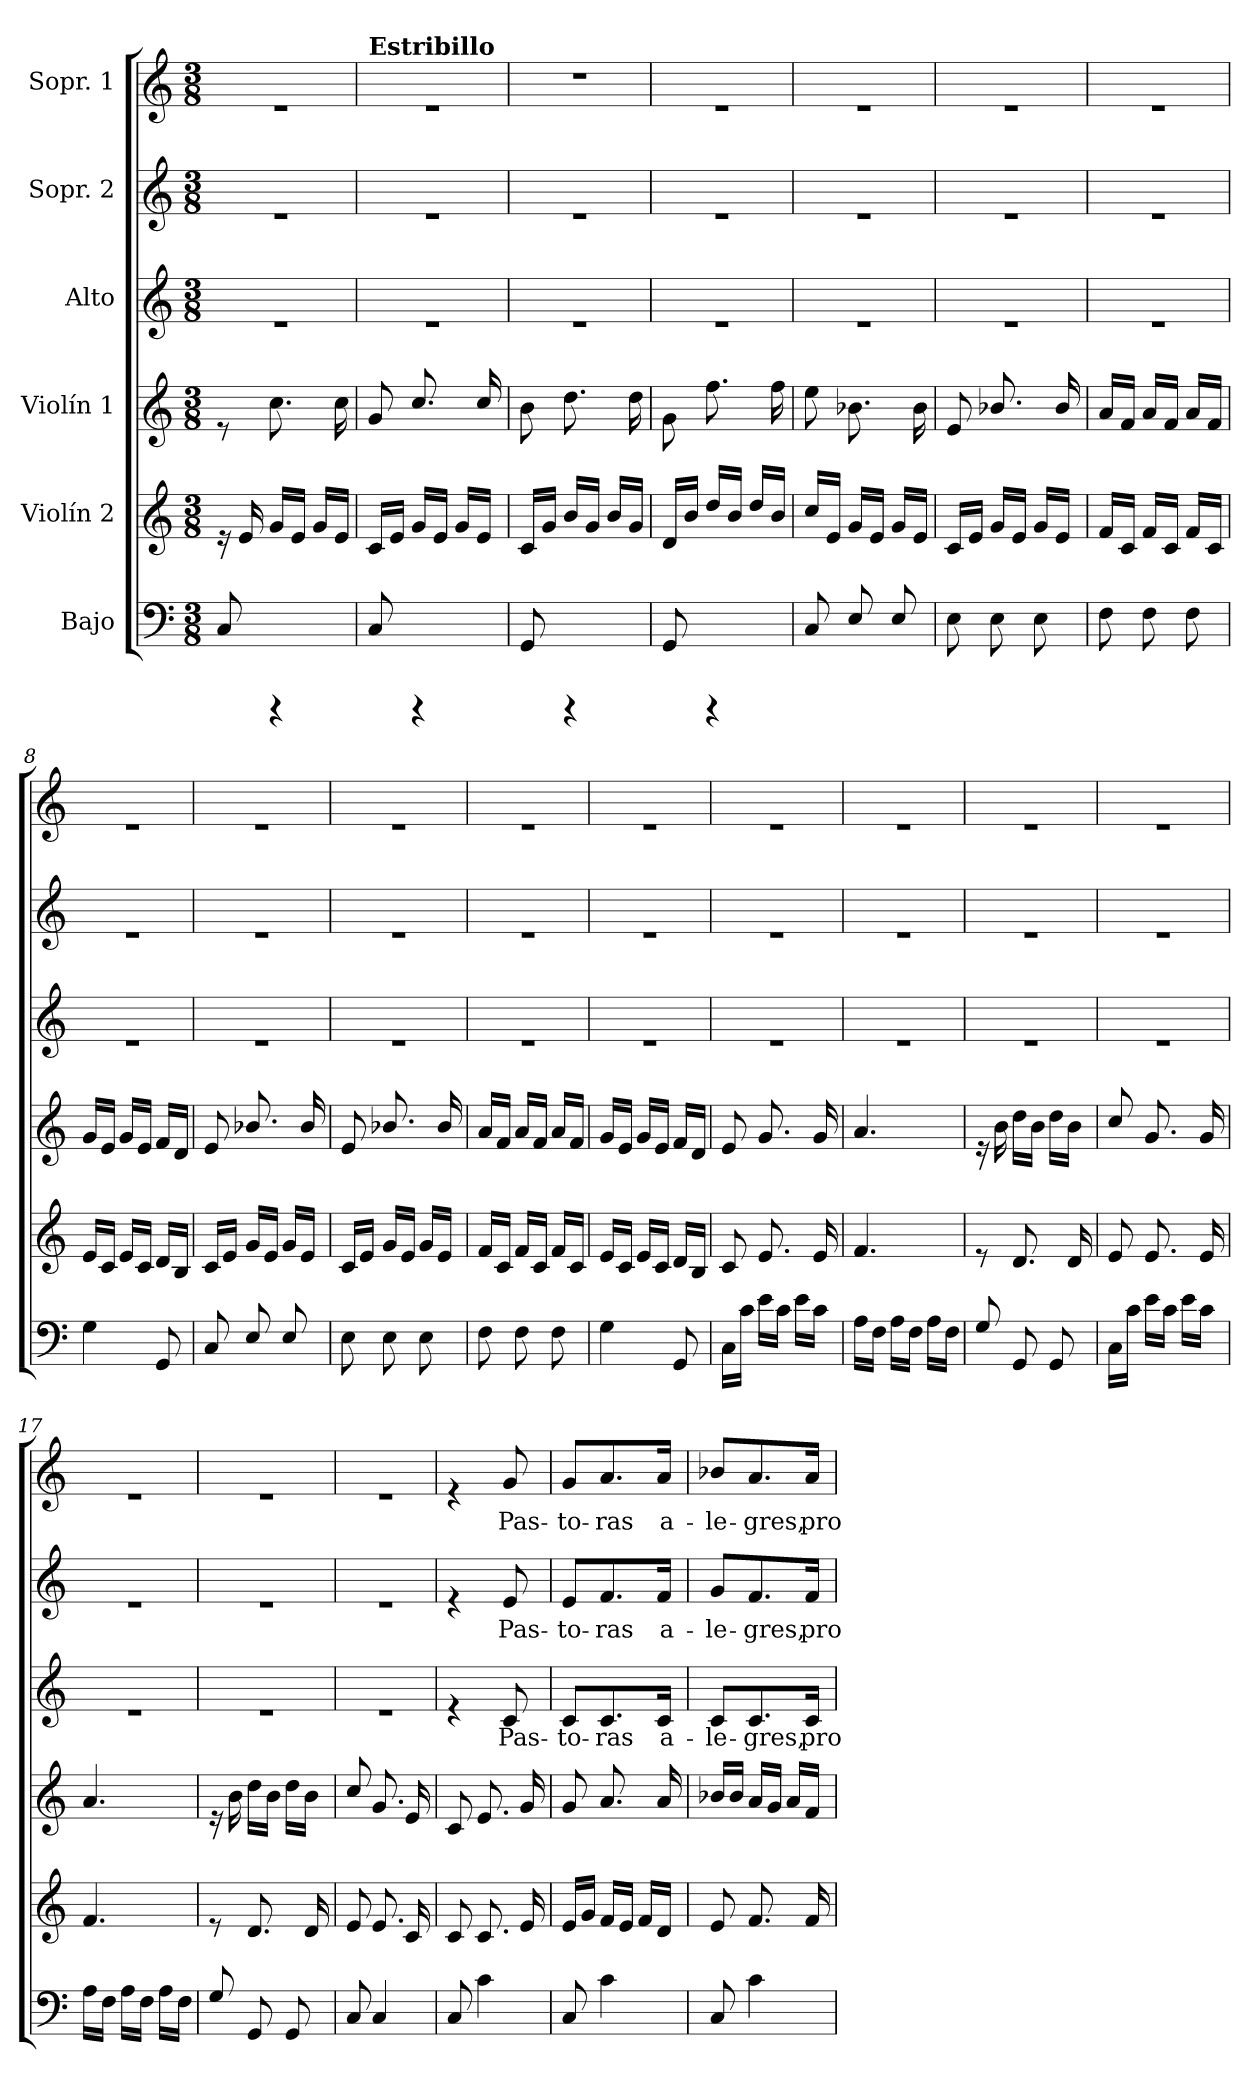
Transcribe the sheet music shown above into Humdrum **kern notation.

**kern	**kern	**kern	**kern	**text	**kern	**text	**kern	**text
*part6	*part5	*part4	*part3	*part3	*part2	*part2	*part1	*part1
*staff6	*staff5	*staff4	*staff3	*staff3	*staff2	*staff2	*staff1	*staff1
*I"Bajo	*I"Violín 2	*I"Violín 1	*I"Alto	*	*I"Sopr. 2	*	*I"Sopr. 1	*
!!LO:PB:g=z
*stria5	*stria5	*stria5	*stria5	*	*stria5	*	*stria5	*
*clefF4	*clefG2	*clefG2	*clefG2	*	*clefG2	*	*clefG2	*
*k[]	*	*	*	*	*	*	*	*
*C:	*	*	*	*	*	*	*	*
*M3/8	*M3/8	*M3/8	*M3/8	*	*M3/8	*	*M3/8	*
=1	=1	=1	=1	=1	=1	=1	=1	=1
8C/	16rd	8re	4.re	.	4.re	.	4.re	.
.	16e/	.	.	.	.	.	.	.
4rBBBB	16g/L	8.cc\	.	.	.	.	.	.
.	16e/J	.	.	.	.	.	.	.
.	16g/L	.	.	.	.	.	.	.
.	16e/J	16cc\	.	.	.	.	.	.
=2	=2	=2	=2	=2	=2	=2	=2	=2
!	!	!	!	!	!	!	!LO:TX:a:B:t=Estribillo	!
8C/	16c/L	8g/	4.re	.	4.re	.	4.re	.
.	16e/J	.	.	.	.	.	.	.
4rBBBB	16g/L	8.cc/	.	.	.	.	.	.
.	16e/J	.	.	.	.	.	.	.
.	16g/L	.	.	.	.	.	.	.
.	16e/J	16cc/	.	.	.	.	.	.
=3	=3	=3	=3	=3	=3	=3	=3	=3
8GG/	16c/L	8b\	4.re	.	4.re	.	4.r	.
.	16g/J	.	.	.	.	.	.	.
4rBBBB	16b/L	8.dd\	.	.	.	.	.	.
.	16g/J	.	.	.	.	.	.	.
.	16b/L	.	.	.	.	.	.	.
.	16g/J	16dd\	.	.	.	.	.	.
=4	=4	=4	=4	=4	=4	=4	=4	=4
8GG/	16d/L	8g\	4.re	.	4.re	.	4.re	.
.	16b/J	.	.	.	.	.	.	.
4rBBBB	16dd/L	8.ff\	.	.	.	.	.	.
.	16b/J	.	.	.	.	.	.	.
.	16dd/L	.	.	.	.	.	.	.
.	16b/J	16ff\	.	.	.	.	.	.
=5	=5	=5	=5	=5	=5	=5	=5	=5
8C/	16cc/L	8ee\	4.re	.	4.re	.	4.re	.
.	16e/J	.	.	.	.	.	.	.
8E/	16g/L	8.b-X\	.	.	.	.	.	.
.	16e/J	.	.	.	.	.	.	.
8E/	16g/L	.	.	.	.	.	.	.
.	16e/J	16b-\	.	.	.	.	.	.
!!LO:LB:g=z
=6	=6	=6	=6	=6	=6	=6	=6	=6
8E\	16c/L	8e/	4.re	.	4.re	.	4.re	.
.	16e/J	.	.	.	.	.	.	.
8E\	16g/L	8.b-X/	.	.	.	.	.	.
.	16e/J	.	.	.	.	.	.	.
8E\	16g/L	.	.	.	.	.	.	.
.	16e/J	16b-/	.	.	.	.	.	.
=7	=7	=7	=7	=7	=7	=7	=7	=7
8F\	16f/L	16a/L	4.re	.	4.re	.	4.re	.
.	16c/J	16f/J	.	.	.	.	.	.
8F\	16f/L	16a/L	.	.	.	.	.	.
.	16c/J	16f/J	.	.	.	.	.	.
8F\	16f/L	16a/L	.	.	.	.	.	.
.	16c/J	16f/J	.	.	.	.	.	.
=8	=8	=8	=8	=8	=8	=8	=8	=8
4G\	16e/L	16g/L	4.re	.	4.re	.	4.re	.
.	16c/J	16e/J	.	.	.	.	.	.
.	16e/L	16g/L	.	.	.	.	.	.
.	16c/J	16e/J	.	.	.	.	.	.
8GG/	16d/L	16f/L	.	.	.	.	.	.
.	16B/J	16d/J	.	.	.	.	.	.
=9	=9	=9	=9	=9	=9	=9	=9	=9
8C/	16c/L	8e/	4.re	.	4.re	.	4.re	.
.	16e/J	.	.	.	.	.	.	.
8E/	16g/L	8.b-X/	.	.	.	.	.	.
.	16e/J	.	.	.	.	.	.	.
8E/	16g/L	.	.	.	.	.	.	.
.	16e/J	16b-/	.	.	.	.	.	.
=10	=10	=10	=10	=10	=10	=10	=10	=10
8E\	16c/L	8e/	4.re	.	4.re	.	4.re	.
.	16e/J	.	.	.	.	.	.	.
8E\	16g/L	8.b-X/	.	.	.	.	.	.
.	16e/J	.	.	.	.	.	.	.
8E\	16g/L	.	.	.	.	.	.	.
.	16e/J	16b-/	.	.	.	.	.	.
=11	=11	=11	=11	=11	=11	=11	=11	=11
8F\	16f/L	16a/L	4.re	.	4.re	.	4.re	.
.	16c/J	16f/J	.	.	.	.	.	.
8F\	16f/L	16a/L	.	.	.	.	.	.
.	16c/J	16f/J	.	.	.	.	.	.
8F\	16f/L	16a/L	.	.	.	.	.	.
.	16c/J	16f/J	.	.	.	.	.	.
!!LO:LB:g=z
=12	=12	=12	=12	=12	=12	=12	=12	=12
4G\	16e/L	16g/L	4.re	.	4.re	.	4.re	.
.	16c/J	16e/J	.	.	.	.	.	.
.	16e/L	16g/L	.	.	.	.	.	.
.	16c/J	16e/J	.	.	.	.	.	.
8GG/	16d/L	16f/L	.	.	.	.	.	.
.	16B/J	16d/J	.	.	.	.	.	.
=13	=13	=13	=13	=13	=13	=13	=13	=13
16C\L	8c/	8e/	4.re	.	4.re	.	4.re	.
16c\J	.	.	.	.	.	.	.	.
16e\L	8.e/	8.g/	.	.	.	.	.	.
16c\J	.	.	.	.	.	.	.	.
16e\L	.	.	.	.	.	.	.	.
16c\J	16e/	16g/	.	.	.	.	.	.
=14	=14	=14	=14	=14	=14	=14	=14	=14
16A\L	4.f/	4.a/	4.re	.	4.re	.	4.re	.
16F\J	.	.	.	.	.	.	.	.
16A\L	.	.	.	.	.	.	.	.
16F\J	.	.	.	.	.	.	.	.
16A\L	.	.	.	.	.	.	.	.
16F\J	.	.	.	.	.	.	.	.
=15	=15	=15	=15	=15	=15	=15	=15	=15
8G/	8re	16rd	4.re	.	4.re	.	4.re	.
.	.	16b\	.	.	.	.	.	.
8GG/	8.d/	16dd\L	.	.	.	.	.	.
.	.	16b\J	.	.	.	.	.	.
8GG/	.	16dd\L	.	.	.	.	.	.
.	16d/	16b\J	.	.	.	.	.	.
=16	=16	=16	=16	=16	=16	=16	=16	=16
16C\L	8e/	8cc/	4.re	.	4.re	.	4.re	.
16c\J	.	.	.	.	.	.	.	.
16e\L	8.e/	8.g/	.	.	.	.	.	.
16c\J	.	.	.	.	.	.	.	.
16e\L	.	.	.	.	.	.	.	.
16c\J	16e/	16g/	.	.	.	.	.	.
=17	=17	=17	=17	=17	=17	=17	=17	=17
16A\L	4.f/	4.a/	4.re	.	4.re	.	4.re	.
16F\J	.	.	.	.	.	.	.	.
16A\L	.	.	.	.	.	.	.	.
16F\J	.	.	.	.	.	.	.	.
16A\L	.	.	.	.	.	.	.	.
16F\J	.	.	.	.	.	.	.	.
!!LO:LB:g=z
=18	=18	=18	=18	=18	=18	=18	=18	=18
8G/	8re	16rd	4.re	.	4.re	.	4.re	.
.	.	16b\	.	.	.	.	.	.
8GG/	8.d/	16dd\L	.	.	.	.	.	.
.	.	16b\J	.	.	.	.	.	.
8GG/	.	16dd\L	.	.	.	.	.	.
.	16d/	16b\J	.	.	.	.	.	.
=19	=19	=19	=19	=19	=19	=19	=19	=19
8C/	8e/	8cc/	4.re	.	4.re	.	4.re	.
4C/	8.e/	8.g/	.	.	.	.	.	.
.	16c/	16e/	.	.	.	.	.	.
=20	=20	=20	=20	=20	=20	=20	=20	=20
8C/	8c/	8c/	4re	.	4re	.	4re	.
4c\	8.c/	8.e/	.	.	.	.	.	.
!	!	!	!	!LO:LY:b:cj	!	!LO:LY:b:cj	!	!LO:LY:b:cj
.	.	.	8c/	Pas-	8e/	Pas-	8g/	Pas-
.	16e/	16g/	.	.	.	.	.	.
=21	=21	=21	=21	=21	=21	=21	=21	=21
!	!	!	!	!LO:LY:b:cj	!	!LO:LY:b:cj	!	!LO:LY:b:cj
8C/	16e/L	8g/	8c/L	-to-	8e/L	-to-	8g/L	-to-
.	16g/J	.	.	.	.	.	.	.
!	!	!	!	!LO:LY:b:cj	!	!LO:LY:b:cj	!	!LO:LY:b:cj
4c\	16f/L	8.a/	8.c/	-ras	8.f/	-ras	8.a/	-ras
.	16e/J	.	.	.	.	.	.	.
.	16f/L	.	.	.	.	.	.	.
!	!	!	!	!LO:LY:b:cj	!	!LO:LY:b:cj	!	!LO:LY:b:cj
.	16d/J	16a/	16c/Jk	a-	16f/Jk	a-	16a/Jk	a-
=22	=22	=22	=22	=22	=22	=22	=22	=22
!	!	!	!	!LO:LY:b:cj	!	!LO:LY:b:cj	!	!LO:LY:b:cj
8C/	8e/	16b-X/L	8c/L	-le-	8g/L	-le-	8b-X/L	-le-
.	.	16b-/J	.	.	.	.	.	.
!	!	!	!	!LO:LY:b:cj	!	!LO:LY:b:cj	!	!LO:LY:b:cj
4c\	8.f/	16a/L	8.c/	-gres,	8.f/	-gres,	8.a/	-gres,
.	.	16g/J	.	.	.	.	.	.
.	.	16a/L	.	.	.	.	.	.
!	!	!	!	!LO:LY:b:cj	!	!LO:LY:b:cj	!	!LO:LY:b:cj
.	16f/	16f/J	16c/Jk	pro-	16f/Jk	pro-	16a/Jk	pro-
=	=	=	=	=	=	=	=	=
*-	*-	*-	*-	*-	*-	*-	*-	*-
